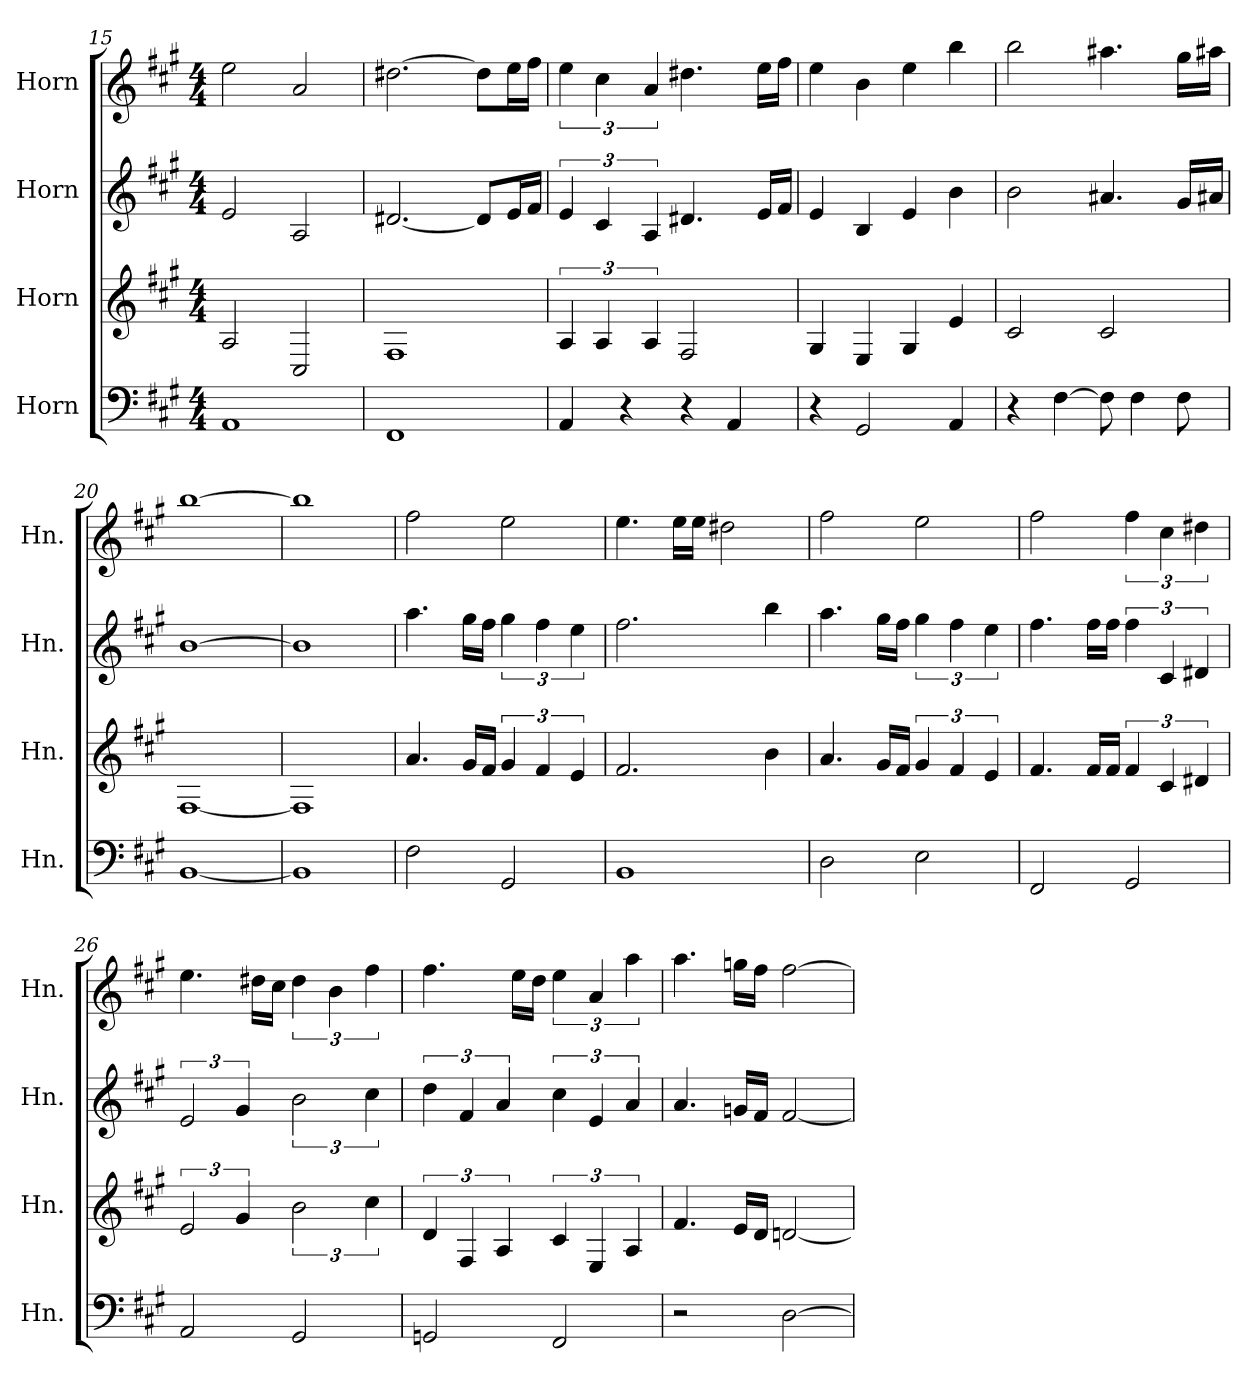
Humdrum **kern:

**kern	**kern	**kern	**kern
*part4	*part3	*part2	*part1
*staff4	*staff3	*staff2	*staff1
*I"Horn	*I"Horn	*I"Horn	*I"Horn
*I'Hn.	*I'Hn.	*I'Hn.	*I'Hn.
*clefF4	*clefG2	*clefG2	*clefG2
*ITrd4c7	*ITrd4c7	*ITrd4c7	*ITrd4c7
*k[f#c#]	*k[f#c#]	*k[f#c#]	*k[f#c#]
*D:	*D:	*D:	*D:
*M4/4	*M4/4	*M4/4	*M4/4
=15	=15	=15	=15
1DD	2D/	2A/	2a\
.	2FF#/	2D/	2d/
=16	=16	=16	=16
1BBB	1BB	[2.G#X/	[2.g#X\
.	.	8G#/L]	8g#\L]
.	.	16A/L	16a\L
.	.	16B/JJ	16b\JJ
=17	=17	=17	=17
4DD/	6D/	6A/	6a\
.	6D/	6F#/	6f#\
4r	.	.	.
.	6D/	6D/	6d/
4r	2BB/	4.G#X/	4.g#X\
4DD/	.	.	.
.	.	16A/LL	16a\LL
.	.	16B/JJ	16b\JJ
=18	=18	=18	=18
4r	4C#/	4A/	4a\
2CC#/	4AA/	4E/	4e\
.	4C#/	4A/	4a\
4DD/	4A/	4e\	4ee\
=19	=19	=19	=19
4r	2F#/	2e\	2ee\
[4BB\	.	.	.
8BB\]	2F#/	4.d#X/	4.dd#X\
4BB\	.	.	.
8BB\	.	16c#/LL	16cc#\LL
.	.	16d#X/JJ	16dd#X\JJ
=20	=20	=20	=20
[1EE	[1BB	[1e	[1ee
=21	=21	=21	=21
1EE]	1BB]	1e]	1ee]
!!LO:LB:g=z
=22	=22	=22	=22
2BB\	4.d/	4.dd\	2b\
.	16c#/LL	16cc#\LL	.
.	16B/JJ	16b\JJ	.
2CC#/	6c#/	6cc#\	2a\
.	6B/	6b\	.
.	6A/	6a\	.
=23	=23	=23	=23
1EE	2.B/	2.b\	4.a\
.	.	.	16a\LL
.	.	.	16a\JJ
.	.	.	2g#X\
.	4e\	4ee\	.
=24	=24	=24	=24
2GG\	4.d/	4.dd\	2b\
.	16c#/LL	16cc#\LL	.
.	16B/JJ	16b\JJ	.
2AA\	6c#/	6cc#\	2a\
.	6B/	6b\	.
.	6A/	6a\	.
=25	=25	=25	=25
2BBB/	4.B/	4.b\	2b\
.	16B/LL	16b\LL	.
.	16B/JJ	16b\JJ	.
2CC#/	6B/	6b\	6b\
.	6F#/	6F#/	6f#\
.	6G#X/	6G#X/	6g#X\
=26	=26	=26	=26
2DD/	3A/	3A/	4.a\
.	6c#/	6c#/	.
.	.	.	16g#X\LL
.	.	.	16f#\JJ
2CC#/	3e\	3e\	6g#\
.	.	.	6e\
.	6f#\	6f#\	6b\
!!LO:LB:g=z
=27	=27	=27	=27
2CCn/	6G/	6g\	4.b\
.	6BB/	6B/	.
.	6D/	6d/	.
.	.	.	16a\LL
.	.	.	16g\JJ
2BBB/	6F#/	6f#\	6a\
.	6AA/	6A/	6d/
.	6D/	6d/	6dd\
=28	=28	=28	=28
2r	4.B/	4.d/	4.dd\
.	16A/LL	16cn/LL	16ccn\LL
.	16G/JJ	16B/JJ	16b\JJ
[2GG\	[2Gn/	[2B/	[2b\
=	=	=	=
*-	*-	*-	*-
